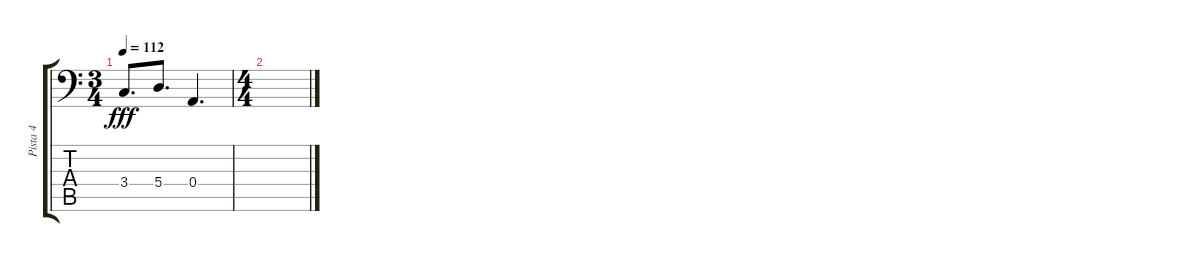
\track ("Pista 4" "Pista 4") {instrument electricbassfinger}
\staff {score tabs}
\tuning (C3 G2 D2 A1 E1 B0) {hide}
\ts (3 4)
\tempo 112
\clef f4
\ks c
3.4.8{d dy fff} 5.4.8{d} 0.4.4{d} |
\ts (4 4)
